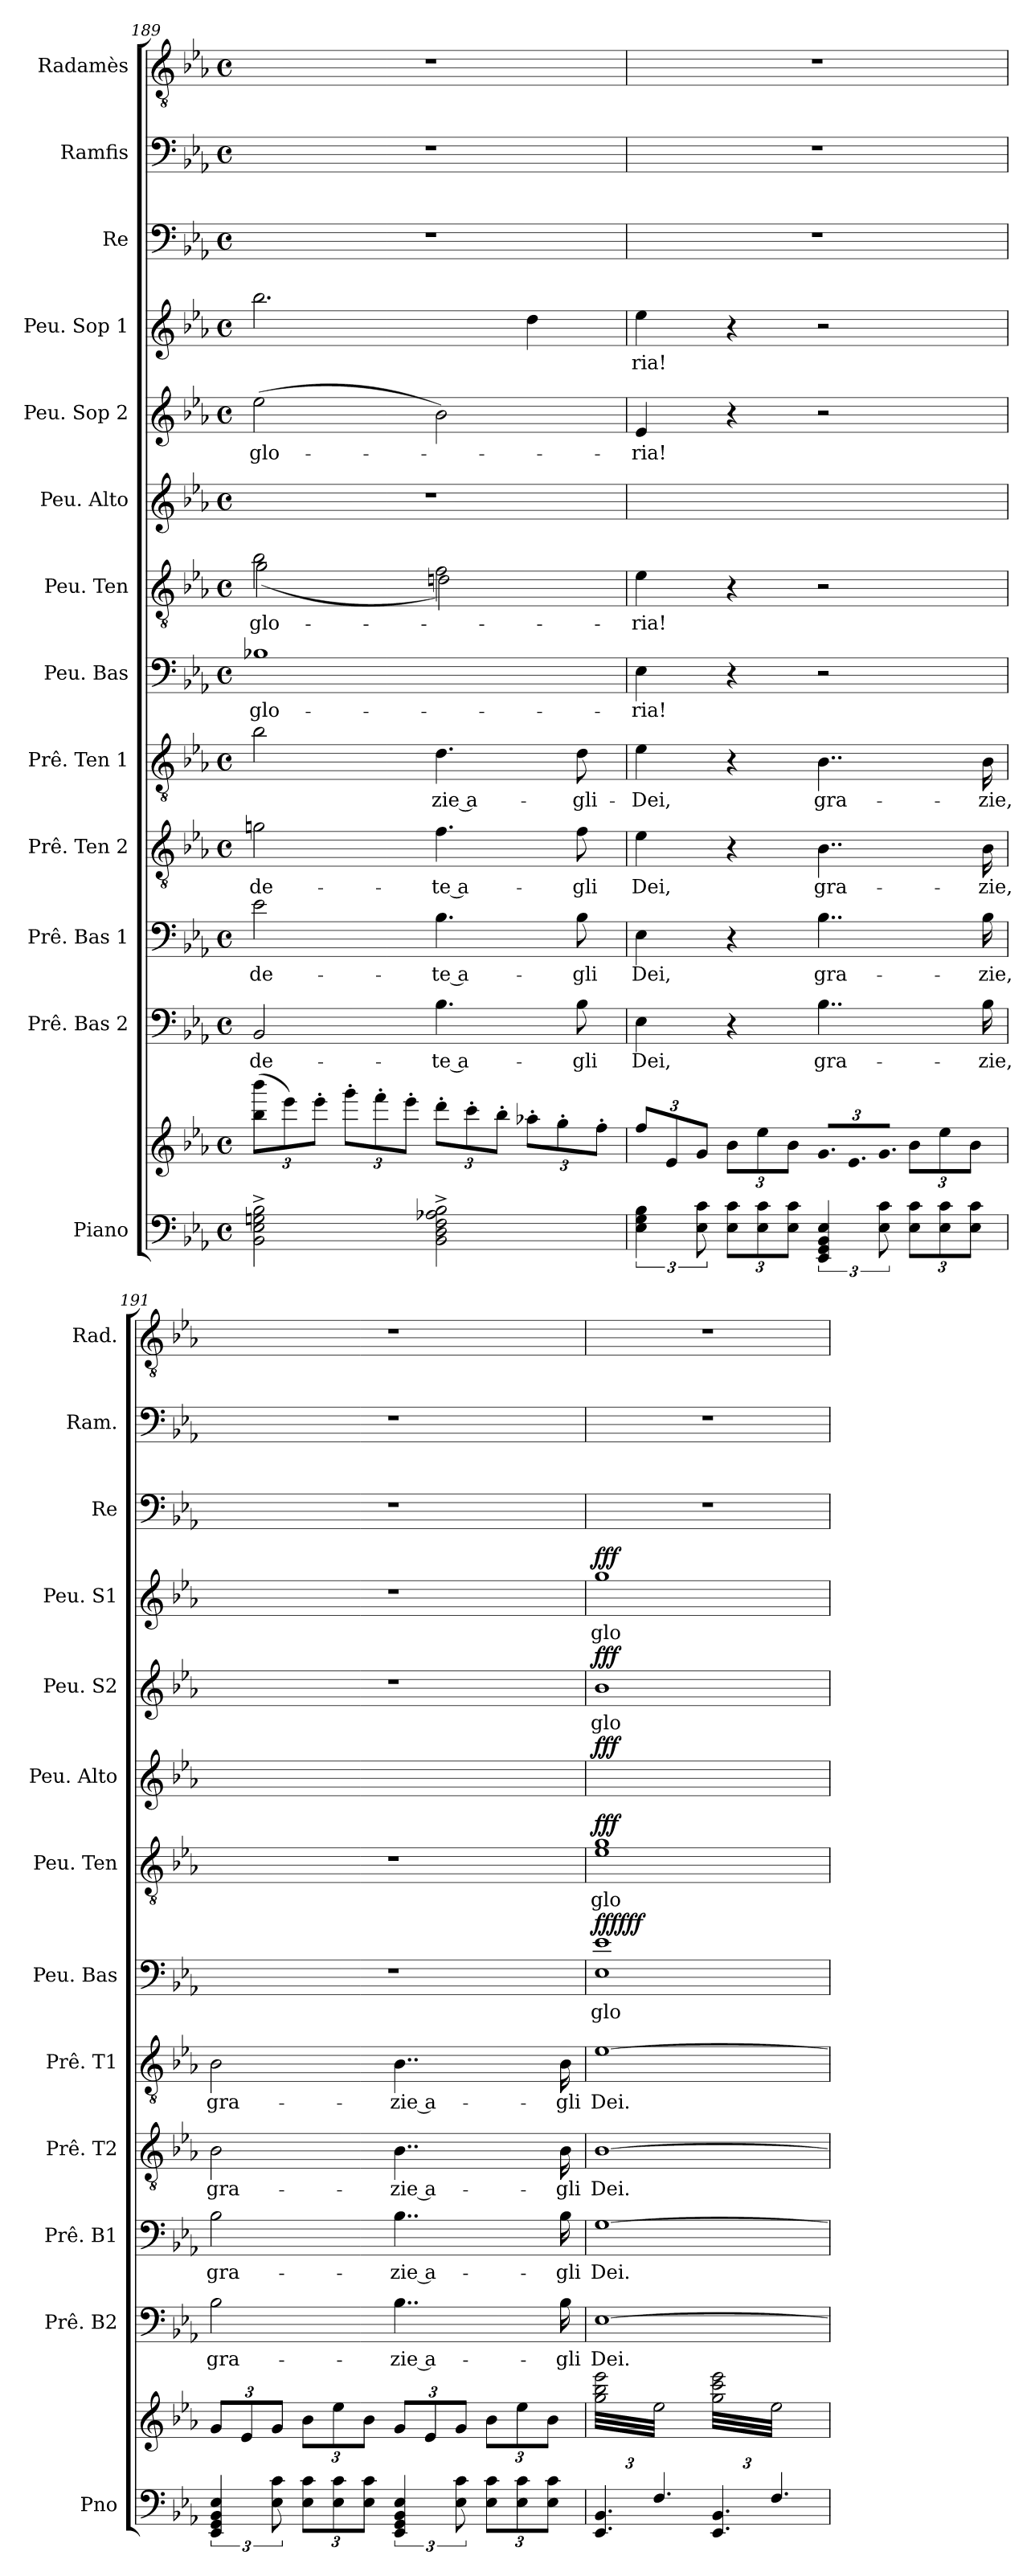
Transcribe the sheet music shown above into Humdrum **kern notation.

**kern	**kern	**kern	**text	**kern	**text	**kern	**text	**kern	**text	**kern	**text	**dynam	**kern	**text	**dynam	**kern	**dynam	**kern	**text	**dynam	**kern	**text	**dynam	**kern	**kern	**kern
*part13	*part13	*part12	*part12	*part11	*part11	*part10	*part10	*part9	*part9	*part8	*part8	*part8	*part7	*part7	*part7	*part6	*part6	*part5	*part5	*part5	*part4	*part4	*part4	*part3	*part2	*part1
*staff14	*staff13	*staff12	*staff12	*staff11	*staff11	*staff10	*staff10	*staff9	*staff9	*staff8	*staff8	*staff8	*staff7	*staff7	*staff7	*staff6	*staff6	*staff5	*staff5	*staff5	*staff4	*staff4	*staff4	*staff3	*staff2	*staff1
*I"Piano	*	*I"Prê. Bas 2	*	*I"Prê. Bas 1	*	*I"Prê. Ten 2	*	*I"Prê. Ten 1	*	*I"Peu. Bas	*	*	*I"Peu. Ten	*	*	*I"Peu. Alto	*	*I"Peu. Sop 2	*	*	*I"Peu. Sop 1	*	*	*I"Re	*I"Ramfis	*I"Radamès
*I'Pno	*	*I'Prê. B2	*	*I'Prê. B1	*	*I'Prê. T2	*	*I'Prê. T1	*	*I'Peu. Bas	*	*	*I'Peu. Ten	*	*	*I'Peu. Alto	*	*I'Peu. S2	*	*	*I'Peu. S1	*	*	*I'Re	*I'Ram.	*I'Rad.
*clefF4	*clefG2	*clefF4	*	*clefF4	*	*clefGv2	*	*clefGv2	*	*clefF4	*	*	*clefGv2	*	*	*clefG2	*	*clefG2	*	*	*clefG2	*	*	*clefF4	*clefF4	*clefGv2
*k[b-e-a-]	*k[b-e-a-]	*k[b-e-a-]	*	*k[b-e-a-]	*	*k[b-e-a-]	*	*k[b-e-a-]	*	*k[b-e-a-]	*	*	*k[b-e-a-]	*	*	*k[b-e-a-]	*	*k[b-e-a-]	*	*	*k[b-e-a-]	*	*	*k[b-e-a-]	*k[b-e-a-]	*k[b-e-a-]
*M4/4	*M4/4	*M4/4	*	*M4/4	*	*M4/4	*	*M4/4	*	*M4/4	*	*	*M4/4	*	*	*M4/4	*	*M4/4	*	*	*M4/4	*	*	*M4/4	*M4/4	*M4/4
*met(c)	*met(c)	*met(c)	*	*met(c)	*	*met(c)	*	*met(c)	*	*met(c)	*	*	*met(c)	*	*	*met(c)	*	*met(c)	*	*	*met(c)	*	*	*met(c)	*met(c)	*met(c)
*	*Xbrackettup	*	*	*	*	*	*	*	*	*	*	*	*	*	*	*	*	*	*	*	*	*	*	*	*	*
=189	=189	=189	=189	=189	=189	=189	=189	=189	=189	=189	=189	=189	=189	=189	=189	=189	=189	=189	=189	=189	=189	=189	=189	=189	=189	=189
!	!	!	!LO:LY:b:color=#0055FF	!	!LO:LY:b:color=#0055FF	!	!LO:LY:b:color=#0055FF	!	!	!	!LO:LY:b:color=#0055FF	!	!	!LO:LY:b:color=#0055FF	!	!	!	!	!LO:LY:b:color=#0055FF	!	!	!	!	!	!	!
*	*	*	*	*	*	*	*	*	*	*	*	*	*^	*	*	*	*	*	*	*	*	*	*	*	*	*
2BB-\^ 2E-\^ 2Gn\^ 2B-\^	(>12bb-\ 12bbb-\L	2BB-/	-de-	2e-\	-de-	2gn\	-de-	2b-\	.	1B-X	glo-	.	2b-\	(>2g\	glo-	.	1r	.	(>2ee-\	glo-	.	2.bb-\	.	.	1r	1r	1r
.	12eee-\)	.	.	.	.	.	.	.	.	.	.	.	.	.	.	.	.	.	.	.	.	.	.	.	.	.	.
.	12eee-'\J	.	.	.	.	.	.	.	.	.	.	.	.	.	.	.	.	.	.	.	.	.	.	.	.	.	.
.	12ggg'\L	.	.	.	.	.	.	.	.	.	.	.	.	.	.	.	.	.	.	.	.	.	.	.	.	.	.
.	12fff'\	.	.	.	.	.	.	.	.	.	.	.	.	.	.	.	.	.	.	.	.	.	.	.	.	.	.
.	12eee-'\J	.	.	.	.	.	.	.	.	.	.	.	.	.	.	.	.	.	.	.	.	.	.	.	.	.	.
!	!	!	!LO:LY:b:color=#0055FF	!	!LO:LY:b:color=#0055FF	!	!LO:LY:b:color=#0055FF	!	!LO:LY:b:color=#0055FF	!	!	!	!	!	!	!	!	!	!	!	!	!	!	!	!	!	!
2BB-\^ 2D\^ 2F\^ 2A-X\^ 2B-\^	12ddd'\L	4.B-\	te a-	4.B-\	te a-	4.f\	te a-	4.d\	-zie a-	.	.	.	2f\	2dn\)	.	.	.	.	2b-\)	.	.	.	.	.	.	.	.
.	12ccc'\	.	.	.	.	.	.	.	.	.	.	.	.	.	.	.	.	.	.	.	.	.	.	.	.	.	.
.	12bb-'\J	.	.	.	.	.	.	.	.	.	.	.	.	.	.	.	.	.	.	.	.	.	.	.	.	.	.
.	12aa-X'\L	.	.	.	.	.	.	.	.	.	.	.	.	.	.	.	.	.	.	.	.	4dd\	.	.	.	.	.
.	12gg'\	.	.	.	.	.	.	.	.	.	.	.	.	.	.	.	.	.	.	.	.	.	.	.	.	.	.
!	!	!	!LO:LY:b:color=#0055FF	!	!LO:LY:b:color=#0055FF	!	!LO:LY:b:color=#0055FF	!	!LO:LY:b:color=#0055FF	!	!	!	!	!	!	!	!	!	!	!	!	!	!	!	!	!	!
.	.	8B-\	-gli	8B-\	-gli	8f\	-gli	8d\	-gli-	.	.	.	.	.	.	.	.	.	.	.	.	.	.	.	.	.	.
.	12ff'\J	.	.	.	.	.	.	.	.	.	.	.	.	.	.	.	.	.	.	.	.	.	.	.	.	.	.
*	*	*	*	*	*	*	*	*	*	*	*	*	*v	*v	*	*	*	*	*	*	*	*	*	*	*	*	*
!!LO:PB:g=z
=190	=190	=190	=190	=190	=190	=190	=190	=190	=190	=190	=190	=190	=190	=190	=190	=190	=190	=190	=190	=190	=190	=190	=190	=190	=190	=190
!	!	!	!LO:LY:b:color=#0055FF	!	!LO:LY:b:color=#0055FF	!	!LO:LY:b:color=#0055FF	!	!LO:LY:b:color=#0055FF	!	!LO:LY:b:color=#0055FF	!	!	!LO:LY:b:color=#0055FF	!	!	!	!	!LO:LY:b:color=#0055FF	!	!	!LO:LY:b:color=#0055FF	!	!	!	!
6E-\ 6G\ 6B-\	12ff/L	4E-\	Dei,	4E-\	Dei,	4e-\	Dei,	4e-\	-Dei,	4E-\	-ria!	.	4e-\	-ria!	.	1ryy	.	4e-/	-ria!	.	4ee-\	-ria!	.	1r	1r	1r
.	12e-/	.	.	.	.	.	.	.	.	.	.	.	.	.	.	.	.	.	.	.	.	.	.	.	.	.
12E-\ 12c\	12g/J	.	.	.	.	.	.	.	.	.	.	.	.	.	.	.	.	.	.	.	.	.	.	.	.	.
*Xbrackettup	*	*	*	*	*	*	*	*	*	*	*	*	*	*	*	*	*	*	*	*	*	*	*	*	*	*
12E-\ 12c\L	12b-\L	4r	.	4r	.	4r	.	4r	.	4r	.	.	4r	.	.	.	.	4r	.	.	4r	.	.	.	.	.
12E-\ 12c\	12ee-\	.	.	.	.	.	.	.	.	.	.	.	.	.	.	.	.	.	.	.	.	.	.	.	.	.
12E-\ 12c\J	12b-\J	.	.	.	.	.	.	.	.	.	.	.	.	.	.	.	.	.	.	.	.	.	.	.	.	.
*brackettup	*	*	*	*	*	*	*	*	*	*	*	*	*	*	*	*	*	*	*	*	*	*	*	*	*	*
!	!LO:N:vis=8.	!	!LO:LY:b:color=#0055FF	!	!LO:LY:b:color=#0055FF	!	!LO:LY:b:color=#0055FF	!	!LO:LY:b:color=#0055FF	!	!	!	!	!	!	!	!	!	!	!	!	!	!	!	!	!
6EE-/ 6GG/ 6BB-/ 6E-/	12g/L	4..B-\	gra-	4..B-\	gra-	4..B-\	gra-	4..B-\	gra-	2r	.	.	2r	.	.	.	.	2r	.	.	2r	.	.	.	.	.
!	!LO:N:vis=8.	!	!	!	!	!	!	!	!	!	!	!	!	!	!	!	!	!	!	!	!	!	!	!	!	!
.	12e-/	.	.	.	.	.	.	.	.	.	.	.	.	.	.	.	.	.	.	.	.	.	.	.	.	.
!	!LO:N:vis=8.	!	!	!	!	!	!	!	!	!	!	!	!	!	!	!	!	!	!	!	!	!	!	!	!	!
12E-\ 12c\	12g/J	.	.	.	.	.	.	.	.	.	.	.	.	.	.	.	.	.	.	.	.	.	.	.	.	.
*Xbrackettup	*	*	*	*	*	*	*	*	*	*	*	*	*	*	*	*	*	*	*	*	*	*	*	*	*	*
12E-\ 12c\L	12b-\L	.	.	.	.	.	.	.	.	.	.	.	.	.	.	.	.	.	.	.	.	.	.	.	.	.
12E-\ 12c\	12ee-\	.	.	.	.	.	.	.	.	.	.	.	.	.	.	.	.	.	.	.	.	.	.	.	.	.
12E-\ 12c\J	12b-\J	.	.	.	.	.	.	.	.	.	.	.	.	.	.	.	.	.	.	.	.	.	.	.	.	.
!	!	!	!LO:LY:b:color=#0055FF	!	!LO:LY:b:color=#0055FF	!	!LO:LY:b:color=#0055FF	!	!LO:LY:b:color=#0055FF	!	!	!	!	!	!	!	!	!	!	!	!	!	!	!	!	!
.	.	16B-\	-zie,	16B-\	-zie,	16B-\	-zie,	16B-\	-zie,	.	.	.	.	.	.	.	.	.	.	.	.	.	.	.	.	.
=191	=191	=191	=191	=191	=191	=191	=191	=191	=191	=191	=191	=191	=191	=191	=191	=191	=191	=191	=191	=191	=191	=191	=191	=191	=191	=191
*brackettup	*	*	*	*	*	*	*	*	*	*	*	*	*	*	*	*	*	*	*	*	*	*	*	*	*	*
!	!	!	!LO:LY:b:color=#0055FF	!	!LO:LY:b:color=#0055FF	!	!LO:LY:b:color=#0055FF	!	!LO:LY:b:color=#0055FF	!	!	!	!	!	!	!	!	!	!	!	!	!	!	!	!	!
6EE-/ 6GG/ 6BB-/ 6E-/	12g/L	2B-\	gra-	2B-\	gra-	2B-\	gra-	2B-\	gra-	1r	.	.	1r	.	.	1ryy	.	1r	.	.	1r	.	.	1r	1r	1r
.	12e-/	.	.	.	.	.	.	.	.	.	.	.	.	.	.	.	.	.	.	.	.	.	.	.	.	.
12E-\ 12c\	12g/J	.	.	.	.	.	.	.	.	.	.	.	.	.	.	.	.	.	.	.	.	.	.	.	.	.
*Xbrackettup	*	*	*	*	*	*	*	*	*	*	*	*	*	*	*	*	*	*	*	*	*	*	*	*	*	*
12E-\ 12c\L	12b-\L	.	.	.	.	.	.	.	.	.	.	.	.	.	.	.	.	.	.	.	.	.	.	.	.	.
12E-\ 12c\	12ee-\	.	.	.	.	.	.	.	.	.	.	.	.	.	.	.	.	.	.	.	.	.	.	.	.	.
12E-\ 12c\J	12b-\J	.	.	.	.	.	.	.	.	.	.	.	.	.	.	.	.	.	.	.	.	.	.	.	.	.
*brackettup	*	*	*	*	*	*	*	*	*	*	*	*	*	*	*	*	*	*	*	*	*	*	*	*	*	*
!	!	!	!LO:LY:b:color=#0055FF	!	!LO:LY:b:color=#0055FF	!	!LO:LY:b:color=#0055FF	!	!LO:LY:b:color=#0055FF	!	!	!	!	!	!	!	!	!	!	!	!	!	!	!	!	!
6EE-/ 6GG/ 6BB-/ 6E-/	12g/L	4..B-\	zie a-	4..B-\	zie a-	4..B-\	zie a-	4..B-\	zie a-	.	.	.	.	.	.	.	.	.	.	.	.	.	.	.	.	.
.	12e-/	.	.	.	.	.	.	.	.	.	.	.	.	.	.	.	.	.	.	.	.	.	.	.	.	.
12E-\ 12c\	12g/J	.	.	.	.	.	.	.	.	.	.	.	.	.	.	.	.	.	.	.	.	.	.	.	.	.
*Xbrackettup	*	*	*	*	*	*	*	*	*	*	*	*	*	*	*	*	*	*	*	*	*	*	*	*	*	*
12E-\ 12c\L	12b-\L	.	.	.	.	.	.	.	.	.	.	.	.	.	.	.	.	.	.	.	.	.	.	.	.	.
12E-\ 12c\	12ee-\	.	.	.	.	.	.	.	.	.	.	.	.	.	.	.	.	.	.	.	.	.	.	.	.	.
12E-\ 12c\J	12b-\J	.	.	.	.	.	.	.	.	.	.	.	.	.	.	.	.	.	.	.	.	.	.	.	.	.
!	!	!	!LO:LY:b:color=#0055FF	!	!LO:LY:b:color=#0055FF	!	!LO:LY:b:color=#0055FF	!	!LO:LY:b:color=#0055FF	!	!	!	!	!	!	!	!	!	!	!	!	!	!	!	!	!
.	.	16B-\	-gli	16B-\	-gli	16B-\	-gli	16B-\	-gli	.	.	.	.	.	.	.	.	.	.	.	.	.	.	.	.	.
=192	=192	=192	=192	=192	=192	=192	=192	=192	=192	=192	=192	=192	=192	=192	=192	=192	=192	=192	=192	=192	=192	=192	=192	=192	=192	=192
!	!	!	!LO:LY:b:color=#0055FF	!	!LO:LY:b:color=#0055FF	!	!LO:LY:b:color=#0055FF	!	!LO:LY:b:color=#0055FF	!	!LO:LY:b:color=#0055FF	!	!	!LO:LY:b:color=#0055FF	!	!	!	!	!	!	!	!	!	!	!	!
*	*	*	*	*	*	*	*	*	*	*^	*	*	*^	*	*	*	*	*	*	*	*	*	*	*	*	*
!	!	!	!	!	!	!	!	!	!	!	!	!	!LO:DY:a	!	!	!LO:LY:b:color=#0055FF	!	!	!	!	!LO:LY:b:color=#0055FF	!	!	!LO:LY:b:color=#0055FF	!	!	!	!
!	!	!	!	!	!	!	!	!	!	!	!	!	!LO:DY:n=1:a	!	!	!	!LO:DY:a	!	!LO:DY:a	!	!	!LO:DY:a	!	!	!LO:DY:a	!	!	!
*	*tremolo	*	*	*	*	*	*	*	*	*	*	*	*	*	*	*	*	*	*	*	*	*	*	*	*	*	*	*
6.EE-/ 6.BB-/	(>32gg\ 32bb-\ 32eee-\LLL	[1E-	Dei.	[1G	Dei.	[1B-	Dei.	[1e-	Dei.	1e-	1E-	glo-	fff fff	1g	1e-	glo-	fff	1ryy	fff	1b-	glo-	fff	1gg	glo-	fff	1r	1r	1r
.	32ee-\	.	.	.	.	.	.	.	.	.	.	.	.	.	.	.	.	.	.	.	.	.	.	.	.	.	.	.
.	32gg\ 32bb-\ 32eee-\	.	.	.	.	.	.	.	.	.	.	.	.	.	.	.	.	.	.	.	.	.	.	.	.	.	.	.
.	32ee-\	.	.	.	.	.	.	.	.	.	.	.	.	.	.	.	.	.	.	.	.	.	.	.	.	.	.	.
.	32gg\ 32bb-\ 32eee-\	.	.	.	.	.	.	.	.	.	.	.	.	.	.	.	.	.	.	.	.	.	.	.	.	.	.	.
.	32ee-\	.	.	.	.	.	.	.	.	.	.	.	.	.	.	.	.	.	.	.	.	.	.	.	.	.	.	.
.	32gg\ 32bb-\ 32eee-\	.	.	.	.	.	.	.	.	.	.	.	.	.	.	.	.	.	.	.	.	.	.	.	.	.	.	.
.	32ee-\	.	.	.	.	.	.	.	.	.	.	.	.	.	.	.	.	.	.	.	.	.	.	.	.	.	.	.
6.F/	32gg\ 32bb-\ 32eee-\	.	.	.	.	.	.	.	.	.	.	.	.	.	.	.	.	.	.	.	.	.	.	.	.	.	.	.
.	32ee-\	.	.	.	.	.	.	.	.	.	.	.	.	.	.	.	.	.	.	.	.	.	.	.	.	.	.	.
.	32gg\ 32bb-\ 32eee-\	.	.	.	.	.	.	.	.	.	.	.	.	.	.	.	.	.	.	.	.	.	.	.	.	.	.	.
.	32ee-\	.	.	.	.	.	.	.	.	.	.	.	.	.	.	.	.	.	.	.	.	.	.	.	.	.	.	.
.	32gg\ 32bb-\ 32eee-\	.	.	.	.	.	.	.	.	.	.	.	.	.	.	.	.	.	.	.	.	.	.	.	.	.	.	.
.	32ee-\	.	.	.	.	.	.	.	.	.	.	.	.	.	.	.	.	.	.	.	.	.	.	.	.	.	.	.
.	32gg\ 32bb-\ 32eee-\	.	.	.	.	.	.	.	.	.	.	.	.	.	.	.	.	.	.	.	.	.	.	.	.	.	.	.
.	32ee-\JJJ	.	.	.	.	.	.	.	.	.	.	.	.	.	.	.	.	.	.	.	.	.	.	.	.	.	.	.
6.EE-/ 6.BB-/	32gg\ 32ccc\ 32eee-\LLL	.	.	.	.	.	.	.	.	.	.	.	.	.	.	.	.	.	.	.	.	.	.	.	.	.	.	.
.	32ee-\)	.	.	.	.	.	.	.	.	.	.	.	.	.	.	.	.	.	.	.	.	.	.	.	.	.	.	.
.	32gg\ 32ccc\ 32eee-\	.	.	.	.	.	.	.	.	.	.	.	.	.	.	.	.	.	.	.	.	.	.	.	.	.	.	.
.	32ee-\)	.	.	.	.	.	.	.	.	.	.	.	.	.	.	.	.	.	.	.	.	.	.	.	.	.	.	.
.	32gg\ 32ccc\ 32eee-\	.	.	.	.	.	.	.	.	.	.	.	.	.	.	.	.	.	.	.	.	.	.	.	.	.	.	.
.	32ee-\)	.	.	.	.	.	.	.	.	.	.	.	.	.	.	.	.	.	.	.	.	.	.	.	.	.	.	.
.	32gg\ 32ccc\ 32eee-\	.	.	.	.	.	.	.	.	.	.	.	.	.	.	.	.	.	.	.	.	.	.	.	.	.	.	.
.	32ee-\)	.	.	.	.	.	.	.	.	.	.	.	.	.	.	.	.	.	.	.	.	.	.	.	.	.	.	.
6.F/	32gg\ 32ccc\ 32eee-\	.	.	.	.	.	.	.	.	.	.	.	.	.	.	.	.	.	.	.	.	.	.	.	.	.	.	.
.	32ee-\)	.	.	.	.	.	.	.	.	.	.	.	.	.	.	.	.	.	.	.	.	.	.	.	.	.	.	.
.	32gg\ 32ccc\ 32eee-\	.	.	.	.	.	.	.	.	.	.	.	.	.	.	.	.	.	.	.	.	.	.	.	.	.	.	.
.	32ee-\)	.	.	.	.	.	.	.	.	.	.	.	.	.	.	.	.	.	.	.	.	.	.	.	.	.	.	.
.	32gg\ 32ccc\ 32eee-\	.	.	.	.	.	.	.	.	.	.	.	.	.	.	.	.	.	.	.	.	.	.	.	.	.	.	.
.	32ee-\)	.	.	.	.	.	.	.	.	.	.	.	.	.	.	.	.	.	.	.	.	.	.	.	.	.	.	.
.	32gg\ 32ccc\ 32eee-\	.	.	.	.	.	.	.	.	.	.	.	.	.	.	.	.	.	.	.	.	.	.	.	.	.	.	.
.	32ee-\)JJJ	.	.	.	.	.	.	.	.	.	.	.	.	.	.	.	.	.	.	.	.	.	.	.	.	.	.	.
*	*Xtremolo	*	*	*	*	*	*	*	*	*	*	*	*	*	*	*	*	*	*	*	*	*	*	*	*	*	*	*
.	.	.	.	.	.	.	.	.	.	.	.	.	.	.	.	.	.	.	.	.	.	.	.	.	.	.	.	.
.	.	.	.	.	.	.	.	.	.	.	.	.	.	.	.	.	.	.	.	.	.	.	.	.	.	.	.	.
.	.	.	.	.	.	.	.	.	.	.	.	.	.	.	.	.	.	.	.	.	.	.	.	.	.	.	.	.
.	.	.	.	.	.	.	.	.	.	.	.	.	.	.	.	.	.	.	.	.	.	.	.	.	.	.	.	.
.	.	.	.	.	.	.	.	.	.	.	.	.	.	.	.	.	.	.	.	.	.	.	.	.	.	.	.	.
.	.	.	.	.	.	.	.	.	.	.	.	.	.	.	.	.	.	.	.	.	.	.	.	.	.	.	.	.
.	.	.	.	.	.	.	.	.	.	.	.	.	.	.	.	.	.	.	.	.	.	.	.	.	.	.	.	.
.	.	.	.	.	.	.	.	.	.	.	.	.	.	.	.	.	.	.	.	.	.	.	.	.	.	.	.	.
*	*	*	*	*	*	*	*	*	*	*v	*v	*	*	*	*	*	*	*	*	*	*	*	*	*	*	*	*	*
*	*	*	*	*	*	*	*	*	*	*	*	*	*v	*v	*	*	*	*	*	*	*	*	*	*	*	*	*
=	=	=	=	=	=	=	=	=	=	=	=	=	=	=	=	=	=	=	=	=	=	=	=	=	=	=
*-	*-	*-	*-	*-	*-	*-	*-	*-	*-	*-	*-	*-	*-	*-	*-	*-	*-	*-	*-	*-	*-	*-	*-	*-	*-	*-
